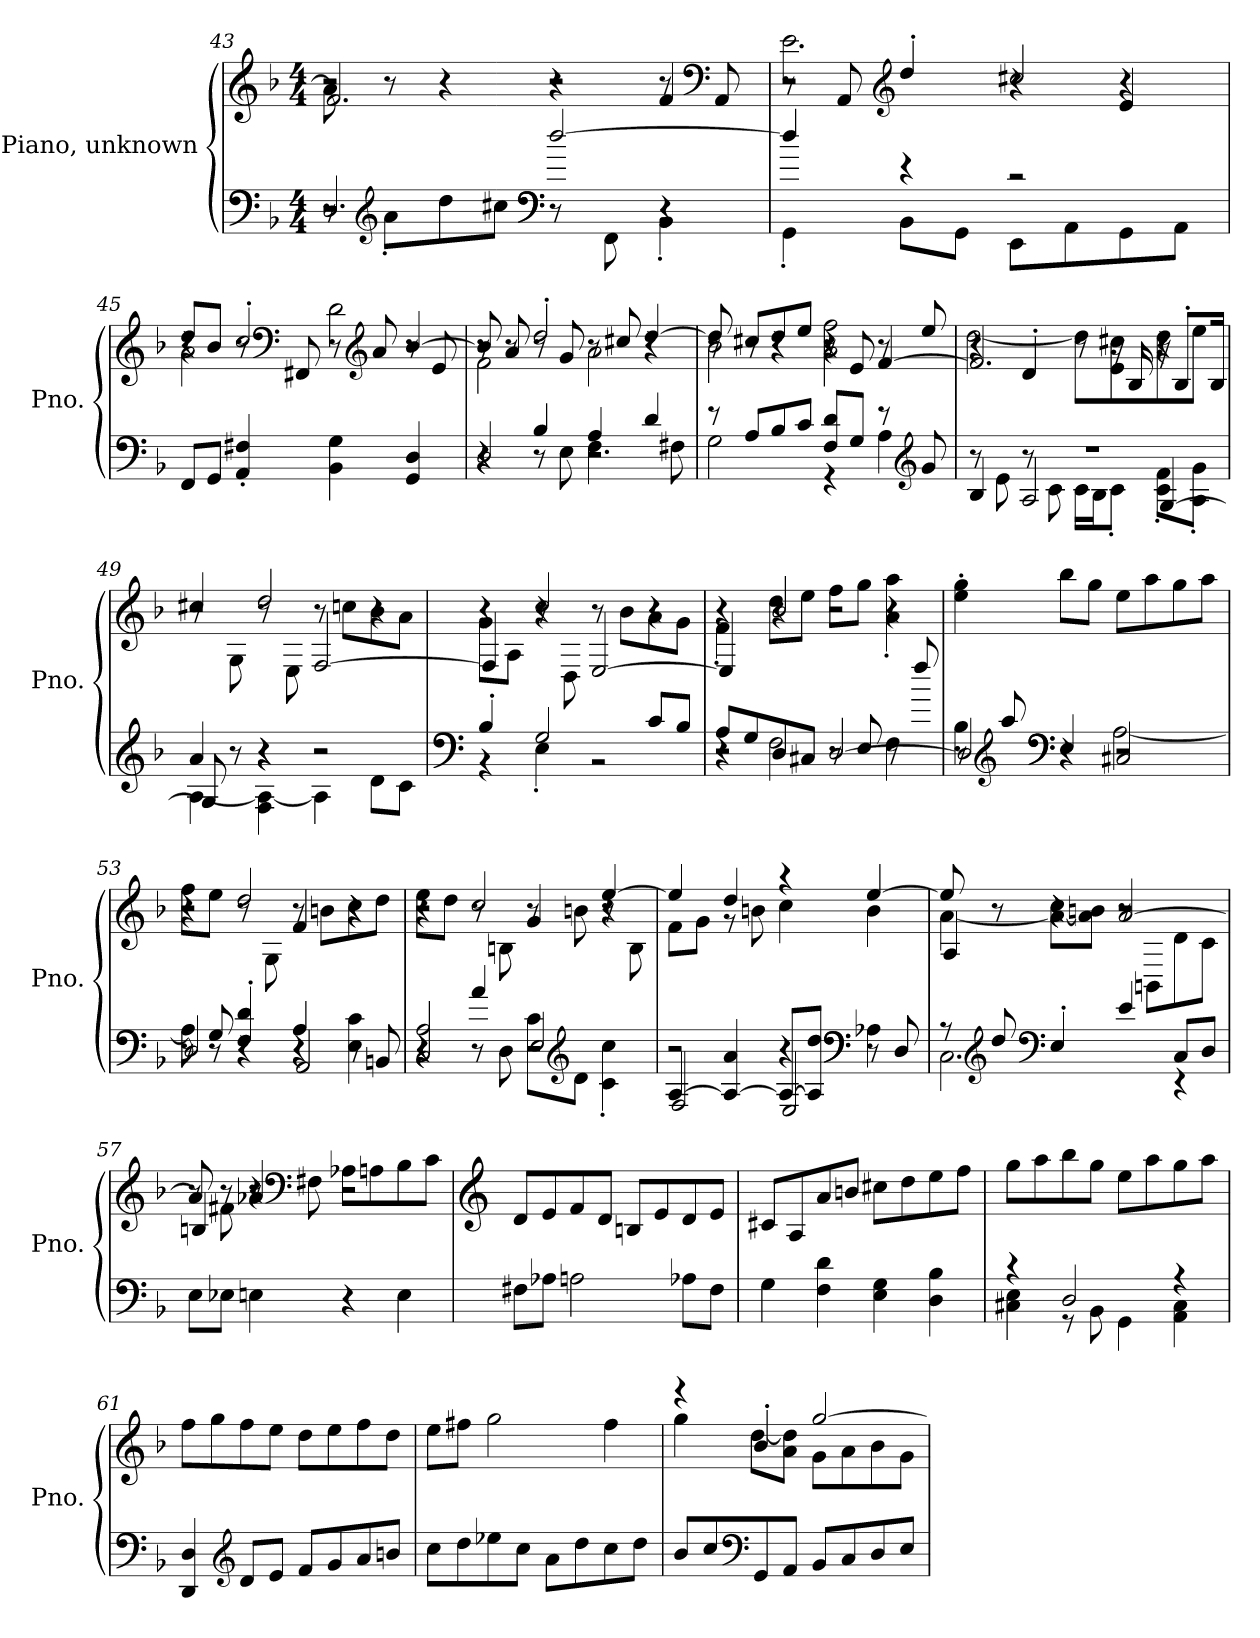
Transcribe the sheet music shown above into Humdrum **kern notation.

**kern	**kern
*part1	*part1
*staff2	*staff1
*I"Piano, unknown	*
*I'Pno.	*
!!LO:PB:g=z
*clefF4	*clefG2
*k[b-]	*k[b-]
*M4/4	*M4/4
=43	=43
*^	*^
*	*^	*	*^
2r	8r	2.D/	2r	8a\]	2.f/
*clefG2	*	*	*	*	*
.	8a'\L	.	.	8r	.
.	8dd\	.	.	4r	.
.	8cc#X\J	.	.	.	.
*clefF4	*	*	*	*	*
[2dd/	8r	.	4r	2r	.
.	8FF\	.	.	.	.
.	4BB-'\	4r	4f/	.	8r
*	*	*	*clefF4	*	*
.	.	.	.	.	8AA/
*	*v	*v	*	*	*
=44	=44	=44	=44	=44
4dd/]	4GG'\	2r	2.e\	8r
.	.	.	.	8AA/
*	*	*clefG2	*	*
4r	8BB-\L	.	.	4dd'/
.	8GG\J	.	.	.
2r	8EE\L	2cc#X/	.	4r
.	8AA\	.	.	.
.	8GG\	.	4r	4e/
.	8AA\J	.	.	.
*v	*v	*	*	*
=45	=45	=45	=45
8FF/L	4r	2a\	8dd/L
8GG/J	.	.	8b-/J
4AA/' 4F#X/'	2cc'/	.	8r
*	*clefF4	*	*
.	.	.	8FF#X/
4BB-\ 4G\	.	2d\	8r
*	*clefG2	*	*
.	.	.	8a/
4GG/ 4D/	[4b-/	.	8r
.	.	.	8e/
!!LO:LB:g=z	!!	!!
=46	=46	=46	=46
*^	*	*	*
*	*^	*	*	*
4r	4r	2D/	8b-/]	2f\	8r
.	.	.	8r	.	8a/
4B-/	8r	.	2dd'/	.	8r
.	8E\	.	.	.	8g/
4A/	4.F\	2r	.	2a\	8r
.	.	.	.	.	8cc#X/
4d/	.	.	[4dd/	.	4r
.	8F#X\	.	.	.	.
*	*v	*v	*	*	*
=47	=47	=47	=47	=47
8r	2G\	8dd/]	2b-\	8r
8A/L	.	8r	.	8cc#X/L
8B-/	.	4r	.	8dd/
8c/J	.	.	.	8ee/J
8F/ 8d/L	4r	4r	2a\ 2ff\	8r
8G/J	.	.	.	8e/
8r	4A\	[4f/	.	8r
*clefG2	*	*	*	*
8g/	.	.	.	8ee/
=48	=48	=48	=48	=48
*	*^	*	*	*
1r	8r	4B-/	2.f/]	[2dd\	4r
.	8e\	.	.	.	.
.	8r	2A/	.	.	4d'/
.	8c\	.	.	.	.
.	16c\LL	.	.	8dd\L]	8r
.	16B-\J	.	.	.	.
.	8c'\J	.	.	8e\ 8cc#X\	16r
.	.	.	.	.	16B-/
.	8c\' 8f\'L	[4G/	4r	8dd\	16r
.	.	.	.	.	8B-'/L
.	8A\' 8g\'J	.	.	8ee\J	.
.	.	.	.	.	16B-/Jk
!!LO:LB:g=z	!!	!!
=49	=49	=49	=49	=49	=49
4a/	[4A\	8G/]	4cc#X/	8r	2r
.	.	8r	.	8G\	.
4r	4F\ 4A\_	4r	2dd/	8r	.
.	.	.	.	8E\	.
2r	4A\]	2r	.	8r	[2F/
.	.	.	.	8ccn\L	.
.	8d\L	.	4r	8b-\	.
.	8c\J	.	.	8a\J	.
*v	*v	*v	*	*	*
=50	=50	=50	=50
*clefF4	*	*	*
*^	*	*	*
4B-'/	4r	4r	8g\L	4F/]
.	.	.	8A\J	.
2G/	4E'\	2cc/	8r	4r
.	.	.	8D\	.
.	2r	.	8r	[2E/
.	.	.	8b-\L	.
8c/L	.	4r	8a\	.
8B-/J	.	.	8g\J	.
=51	=51	=51	=51	=51
*	*^	*	*	*
8A/L	4r	2r	4r	4f'\	4E/]
8G/	.	.	.	.	.
8D/	2F\	.	2b-/	8dd\L	4r
8C#X/J	.	.	.	8ee\J	.
8r	.	[2D/	.	8ff\L	2r
8E/	.	.	.	8gg\J	.
8r	4F\	.	4r	4a\' 4aa\'	.
8ff/	.	.	.	.	.
*	*	*	*v	*v	*v
!!LO:LB:g=z
=52	=52	=52	=52
8r	4B-\	2D/]	4ee\' 4gg\'
*clefG2	*	*	*
8aa/	.	.	.
*clefF4	*	*	*
4E/	4r	.	8bb-\L
.	.	.	8gg\J
2C#X/	[2A\	2r	8ee\L
.	.	.	8aa\
.	.	.	8gg\
.	.	.	8aa\J
=53	=53	=53	=53
*	*	*	*^
*	*	*	*	*^
8r	8A\]	2D/	4r	8ff\L	2r
8G/	8r	.	.	8ee\J	.
4F/' 4d/'	4r	.	2dd/	8r	.
.	.	.	.	8G\	.
4A/	4r	2AA/	.	8r	4f/
.	.	.	.	8bn\L	.
8r	4E\ 4c\	.	4r	8cc\	4r
8BBn/	.	.	.	8dd\J	.
=54	=54	=54	=54	=54	=54
4r	4r	2C/ 2A/	4r	8ee\L	2r
.	.	.	.	8dd\J	.
4a/	8r	.	2cc/	8r	.
.	8D\	.	.	8Bn\	.
2r	8c\L	2E/	.	8r	4g/
*clefG2	*	*	*	*	*
.	8d\J	.	.	8bn\	.
.	4c\' 4cc\'	.	[4ee/	8r	4r
.	.	.	.	8B\	.
*	*	*	*	*v	*v
!!LO:LB:g=z
=55	=55	=55	=55	=55
[4A/	2r	2F/	4ee/]	8f\L
.	.	.	.	8g\J
4A/_ 4a/	.	.	4dd/	8r
.	.	.	.	8bn\
8A/L_	4r	2E/	4r	4cc\
8A/] 8dd/J	.	.	.	.
*clefF4	*	*	*	*
8r	4A-X\	.	[4ee/	4b\
8D/	.	.	.	.
*	*v	*v	*	*
=56	=56	=56	=56
*	*	*	*^
8r	2.C\	8ee/]	[4a\	4A/
*clefG2	*	*	*	*
8dd/	.	8r	.	.
*clefF4	*	*	*	*
4E'/	.	4r	8a\_ 8cc\L	4r
.	.	.	8a\] 8bn\J	.
4e/	.	[2a/	8r	2r
.	.	.	8BBn\L	.
8C/L	4r	.	8d\	.
8D/J	.	.	8c\J	.
*v	*v	*	*	*
=57	=57	=57	=57
8E\L	8a/]	8r	4Bn/
8E-X\J	8r	8f#X\	.
4En\	4a-X/	8r	4r
*	*clefF4	*	*
.	.	8F#X\	.
4r	2r	8A-X\L	2r
.	.	8An\	.
4E\	.	8B\	.
.	.	8c\J	.
*	*v	*v	*v
!!LO:LB:g=z
=58	=58
*	*clefG2
8F#X\L	8d/L
8A-X\J	8e/
2An\	8f/
.	8d/J
.	8Bn/L
.	8e/
8A-X\L	8d/
8F#\J	8e/J
=59	=59
4G\	8c#X/L
.	8A/
4F\ 4d\	8a/
.	8bn/J
4E\ 4G\	8cc#X\L
.	8dd\
4D\ 4B-\	8ee\
.	8ff\J
=60	=60
*^	*
4r	4C#X\ 4E\	8gg\L
.	.	8aa\
2D/	8r	8bb-\
.	8BB-\	8gg\J
.	4GG\	8ee\L
.	.	8aa\
4r	4AA\ 4C#\	8gg\
.	.	8aa\J
*v	*v	*
=61	=61
4DD/ 4D/	8ff\L
.	8gg\
*clefG2	*
8d/L	8ff\
8e/J	8ee\J
8f/L	8dd\L
8g/	8ee\
8a/	8ff\
8bn/J	8dd\J
!!LO:PB:g=z
=62	=62
8cc\L	8ee\L
8dd\	8ff#X\J
8ee-X\	2gg\
8cc\J	.
8a\L	.
8dd\	.
8cc\	4ff#\
8dd\J	.
=63	=63
*	*^
8b-/L	4r	4gg\
8cc/	.	.
*clefF4	*	*
8GG/	4b-'/	[8dd\L
8AA/J	.	8a\ 8dd\]J
8BB-/L	[2gg/	8g\L
8C/	.	8a\
8D/	.	8b-\
8E/J	.	8g\J
*	*v	*v
=	=
*-	*-
